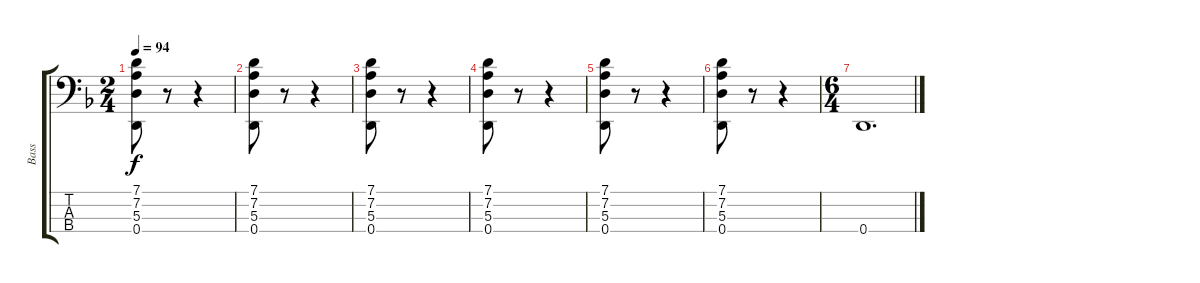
\track ("Bass" "Bass") {instrument slapbass2}
\staff {score tabs}
\tuning (G2 D2 A1 D1) {hide}
\ts (2 4)
\tempo 94
\clef f4
\ks dminor
(7.1 7.2 5.3 0.4).8{dy f} r.8 r.4 |
(7.1 7.2 5.3 0.4).8 r.8 r.4 |
(7.1 7.2 5.3 0.4).8 r.8 r.4 |
(7.1 7.2 5.3 0.4).8 r.8 r.4 |
(7.1 7.2 5.3 0.4).8 r.8 r.4 |
(7.1 7.2 5.3 0.4).8 r.8 r.4 |
\ts (6 4)
0.4.1{d}
